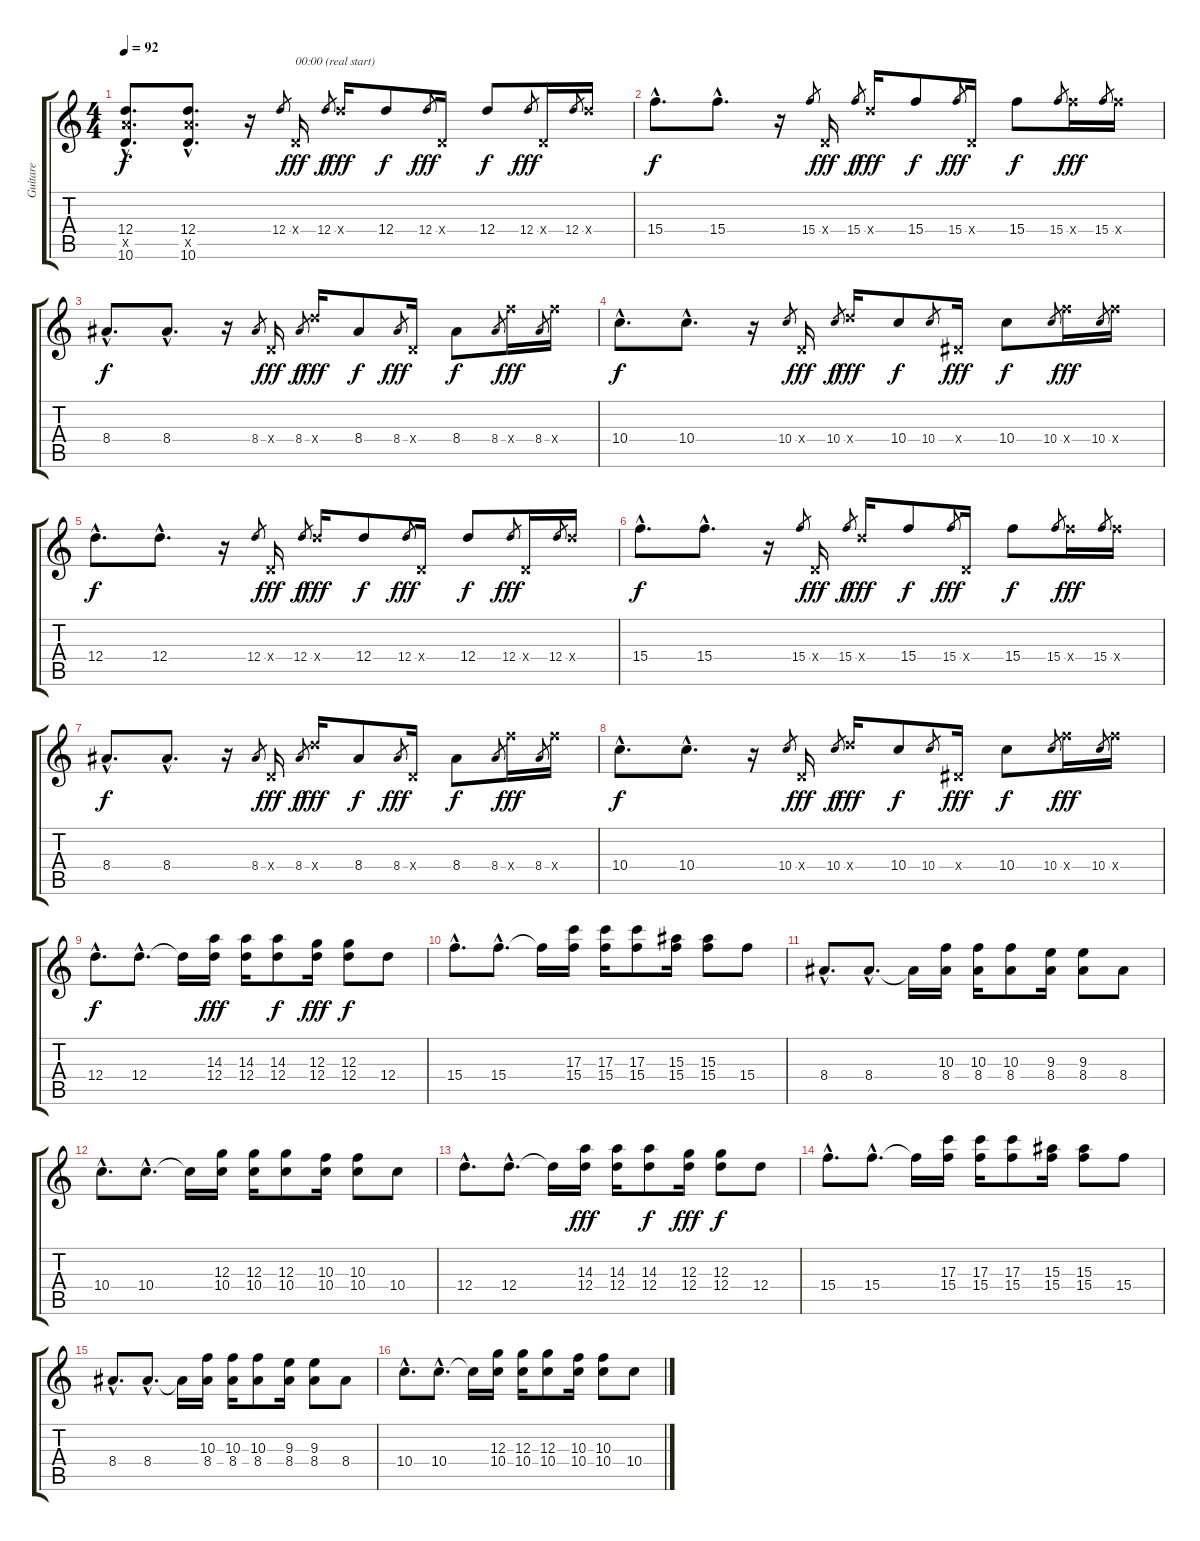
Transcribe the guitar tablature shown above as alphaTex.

\track ("Guitare" "Guitare") {instrument electricguitarmuted}
\staff {score tabs}
\tuning (E4 B3 G3 D3 A2 E2) {hide}
\ts (4 4)
\tempo 92
\clef g2
\ks c
(12.4{hac} 12.5{hac x} 10.6{hac}).8{d dy f instrument electricguitarmuted} (12.4{hac} 12.5{hac x} 10.6{hac}).8{d} r.16 12.4.8{gr} 0.4{x}.16{txt "00:00 (real start)" dy fff} 12.4.8{gr dy f} 12.4{x}.16{dy fff} 12.4.8{dy f} 12.4.8{gr dy fff} 0.4{x}.16 12.4.8{dy f} 12.4.8{gr dy fff} 0.4{x}.16 12.4.8{gr} 12.4{x}.16 |
15.4{hac}.8{d dy f} 15.4{hac}.8{d} r.16 15.4.8{gr} 0.4{x}.16{dy fff} 15.4.8{gr dy f} 12.4{x}.16{dy fff} 15.4.8{dy f} 15.4.8{gr dy fff} 0.4{x}.16 15.4.8{dy f} 15.4.8{gr} 15.4{x}.16{dy fff} 15.4.8{gr} 15.4{x}.16 |
8.4{hac}.8{d dy f} 8.4{hac}.8{d} r.16 8.4.8{gr} 0.4{x}.16{dy fff} 8.4.8{gr dy f} 12.4{x}.16{dy fff} 8.4.8{dy f} 8.4.8{gr dy fff} 0.4{x}.16 8.4.8{dy f} 8.4.8{gr} 15.4{x}.16{dy fff} 8.4.8{gr} 15.4{x}.16 |
10.4{hac}.8{d dy f} 10.4{hac}.8{d} r.16 10.4.8{gr} 0.4{x}.16{dy fff} 10.4.8{gr dy f} 12.4{x}.16{dy fff} 10.4.8{dy f} 10.4.8{gr} 1.4{x}.16{dy fff} 10.4.8{dy f} 10.4.8{gr} 15.4{x}.16{dy fff} 10.4.8{gr} 15.4{x}.16 |
12.4{hac}.8{d dy f} 12.4{hac}.8{d} r.16 12.4.8{gr} 0.4{x}.16{dy fff} 12.4.8{gr dy f} 12.4{x}.16{dy fff} 12.4.8{dy f} 12.4.8{gr dy fff} 0.4{x}.16 12.4.8{dy f} 12.4.8{gr dy fff} 0.4{x}.16 12.4.8{gr} 12.4{x}.16 |
15.4{hac}.8{d dy f} 15.4{hac}.8{d} r.16 15.4.8{gr} 0.4{x}.16{dy fff} 15.4.8{gr dy f} 12.4{x}.16{dy fff} 15.4.8{dy f} 15.4.8{gr dy fff} 0.4{x}.16 15.4.8{dy f} 15.4.8{gr} 15.4{x}.16{dy fff} 15.4.8{gr} 15.4{x}.16 |
8.4{hac}.8{d dy f} 8.4{hac}.8{d} r.16 8.4.8{gr} 0.4{x}.16{dy fff} 8.4.8{gr dy f} 12.4{x}.16{dy fff} 8.4.8{dy f} 8.4.8{gr dy fff} 0.4{x}.16 8.4.8{dy f} 8.4.8{gr} 15.4{x}.16{dy fff} 8.4.8{gr} 15.4{x}.16 |
10.4{hac}.8{d dy f} 10.4{hac}.8{d} r.16 10.4.8{gr} 0.4{x}.16{dy fff} 10.4.8{gr dy f} 12.4{x}.16{dy fff} 10.4.8{dy f} 10.4.8{gr} 1.4{x}.16{dy fff} 10.4.8{dy f} 10.4.8{gr} 15.4{x}.16{dy fff} 10.4.8{gr} 15.4{x}.16 |
12.4{hac}.8{d dy f} 12.4{hac}.8{d} 12.4{t}.16 (14.3 12.4).16{dy fff} (14.3 12.4).16 (14.3 12.4).8{dy f} (12.3 12.4).16{dy fff} (12.3 12.4).8{dy f} 12.4.8 |
15.4{hac}.8{d} 15.4{hac}.8{d} 15.4{t}.16 (17.3 15.4).16 (17.3 15.4).16 (17.3 15.4).8 (15.3 15.4).16 (15.3 15.4).8 15.4.8 |
8.4{hac}.8{d} 8.4{hac}.8{d} 8.4{t}.16 (10.3 8.4).16 (10.3 8.4).16 (10.3 8.4).8 (9.3 8.4).16 (9.3 8.4).8 8.4.8 |
10.4{hac}.8{d} 10.4{hac}.8{d} 10.4{t}.16 (12.3 10.4).16 (12.3 10.4).16 (12.3 10.4).8 (10.3 10.4).16 (10.3 10.4).8 10.4.8 |
12.4{hac}.8{d} 12.4{hac}.8{d} 12.4{t}.16 (14.3 12.4).16{dy fff} (14.3 12.4).16 (14.3 12.4).8{dy f} (12.3 12.4).16{dy fff} (12.3 12.4).8{dy f} 12.4.8 |
15.4{hac}.8{d} 15.4{hac}.8{d} 15.4{t}.16 (17.3 15.4).16 (17.3 15.4).16 (17.3 15.4).8 (15.3 15.4).16 (15.3 15.4).8 15.4.8 |
8.4{hac}.8{d} 8.4{hac}.8{d} 8.4{t}.16 (10.3 8.4).16 (10.3 8.4).16 (10.3 8.4).8 (9.3 8.4).16 (9.3 8.4).8 8.4.8 |
10.4{hac}.8{d} 10.4{hac}.8{d} 10.4{t}.16 (12.3 10.4).16 (12.3 10.4).16 (12.3 10.4).8 (10.3 10.4).16 (10.3 10.4).8 10.4.8
